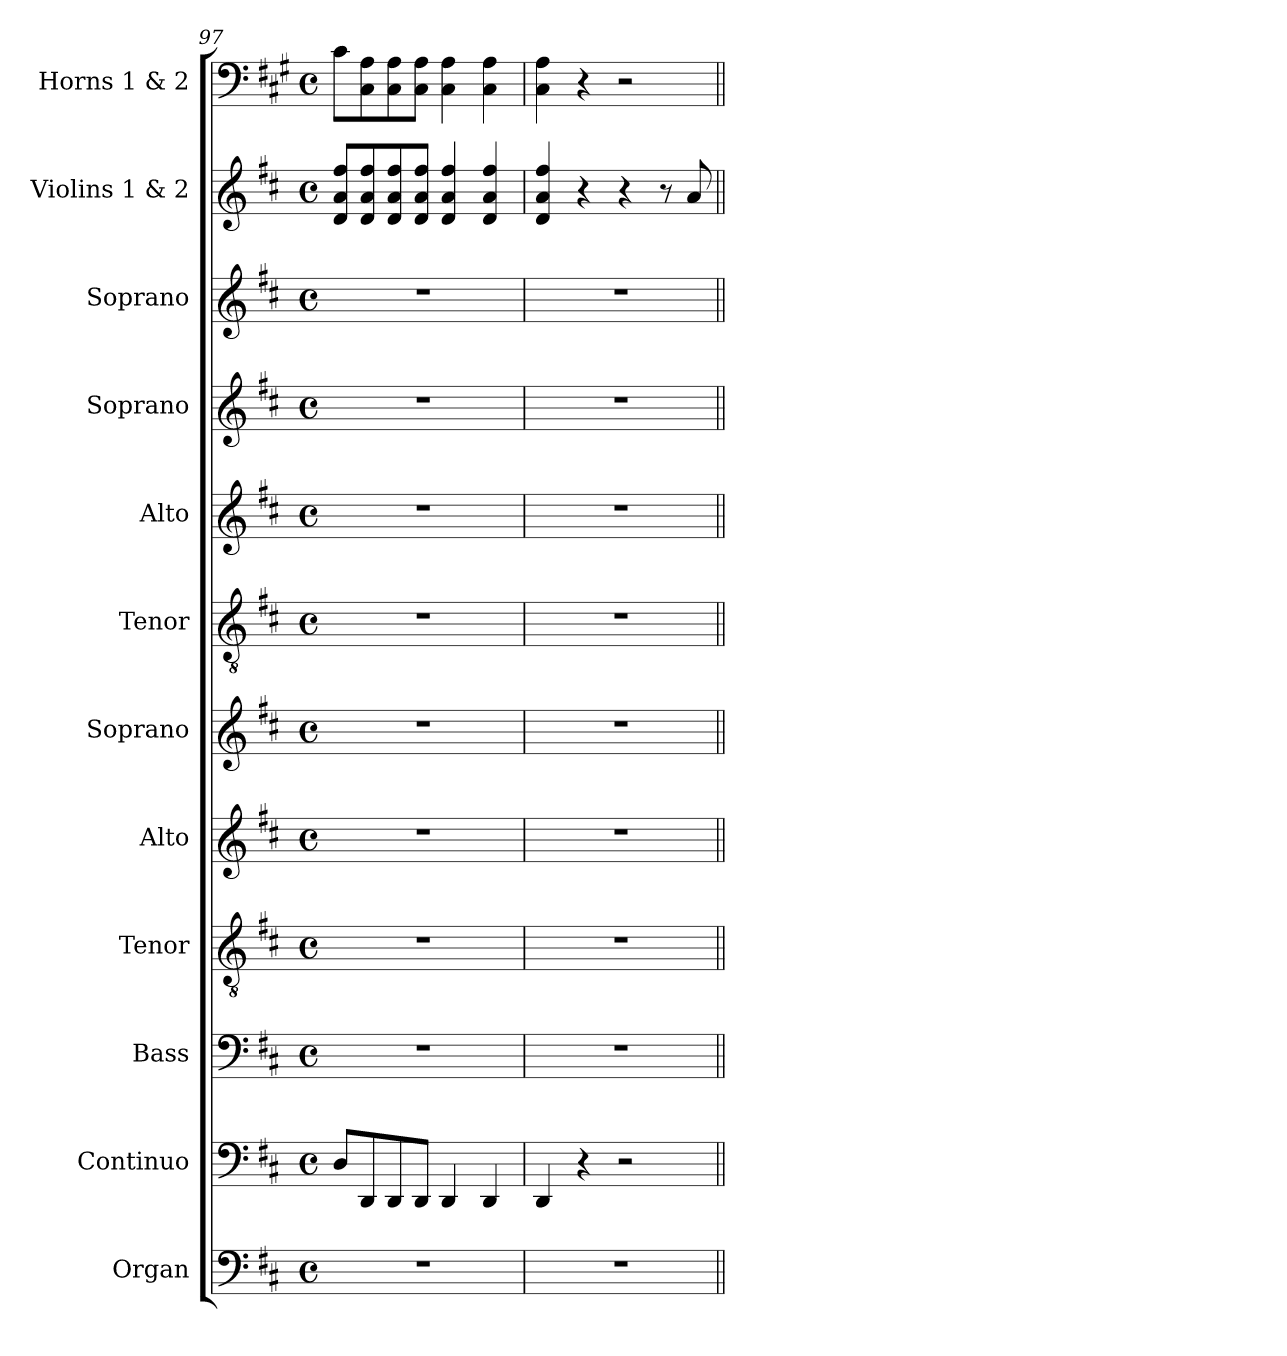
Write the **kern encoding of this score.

**kern	**kern	**kern	**kern	**kern	**kern	**kern	**kern	**kern	**kern	**kern	**kern
*part12	*part11	*part10	*part9	*part8	*part7	*part6	*part5	*part4	*part3	*part2	*part1
*staff12	*staff11	*staff10	*staff9	*staff8	*staff7	*staff6	*staff5	*staff4	*staff3	*staff2	*staff1
*I"Organ	*I"Continuo	*I"Bass	*I"Tenor	*I"Alto	*I"Soprano	*I"Tenor	*I"Alto	*I"Soprano	*I"Soprano	*I"Violins 1 & 2	*I"Horns 1 & 2
*I'Org.	*I'Cont.	*I'B.	*I'T.	*I'A.	*I'S.	*I'T.	*I'A.	*I'S.	*I'S.	*I'Vlns	*I'Hns.
*clefF4	*clefF4	*clefF4	*clefGv2	*clefG2	*clefG2	*clefGv2	*clefG2	*clefG2	*clefG2	*clefG2	*clefF4
*	*	*	*ITrd7c12	*	*	*ITrd7c12	*	*	*	*	*ITrd4c7
*k[f#c#]	*k[f#c#]	*k[f#c#]	*k[f#c#]	*k[f#c#]	*k[f#c#]	*k[f#c#]	*k[f#c#]	*k[f#c#]	*k[f#c#]	*k[f#c#]	*k[f#c#]
*D:	*D:	*D:	*D:	*D:	*D:	*D:	*D:	*D:	*D:	*D:	*D:
*M4/4	*M4/4	*M4/4	*M4/4	*M4/4	*M4/4	*M4/4	*M4/4	*M4/4	*M4/4	*M4/4	*M4/4
*met(c)	*met(c)	*met(c)	*met(c)	*met(c)	*met(c)	*met(c)	*met(c)	*met(c)	*met(c)	*met(c)	*met(c)
=97	=97	=97	=97	=97	=97	=97	=97	=97	=97	=97	=97
1r	8Di/L	1r	1r	1r	1r	1r	1r	1r	1r	8di/ 8ai 8ff#iL	8F#i\L
.	8DDi/	.	.	.	.	.	.	.	.	8di/ 8ai 8ff#i	8FF#i\ 8Di
.	8DDi/	.	.	.	.	.	.	.	.	8di/ 8ai 8ff#i	8FF#i\ 8Di
.	8DDi/J	.	.	.	.	.	.	.	.	8di/ 8ai 8ff#iJ	8FF#i\ 8DiJ
.	4DDi/	.	.	.	.	.	.	.	.	4di/ 4ai 4ff#i	4FF#i\ 4Di
.	4DDi/	.	.	.	.	.	.	.	.	4di/ 4ai 4ff#i	4FF#i\ 4Di
=98	=98	=98	=98	=98	=98	=98	=98	=98	=98	=98	=98
1r	4DDi/	1r	1r	1r	1r	1r	1r	1r	1r	4di/ 4ai 4ff#i	4FF#i\ 4Di
.	4r	.	.	.	.	.	.	.	.	4r	4r
.	2r	.	.	.	.	.	.	.	.	4r	2r
.	.	.	.	.	.	.	.	.	.	8r	.
.	.	.	.	.	.	.	.	.	.	8ai/	.
=||	=||	=||	=||	=||	=||	=||	=||	=||	=||	=||	=||
*-	*-	*-	*-	*-	*-	*-	*-	*-	*-	*-	*-
